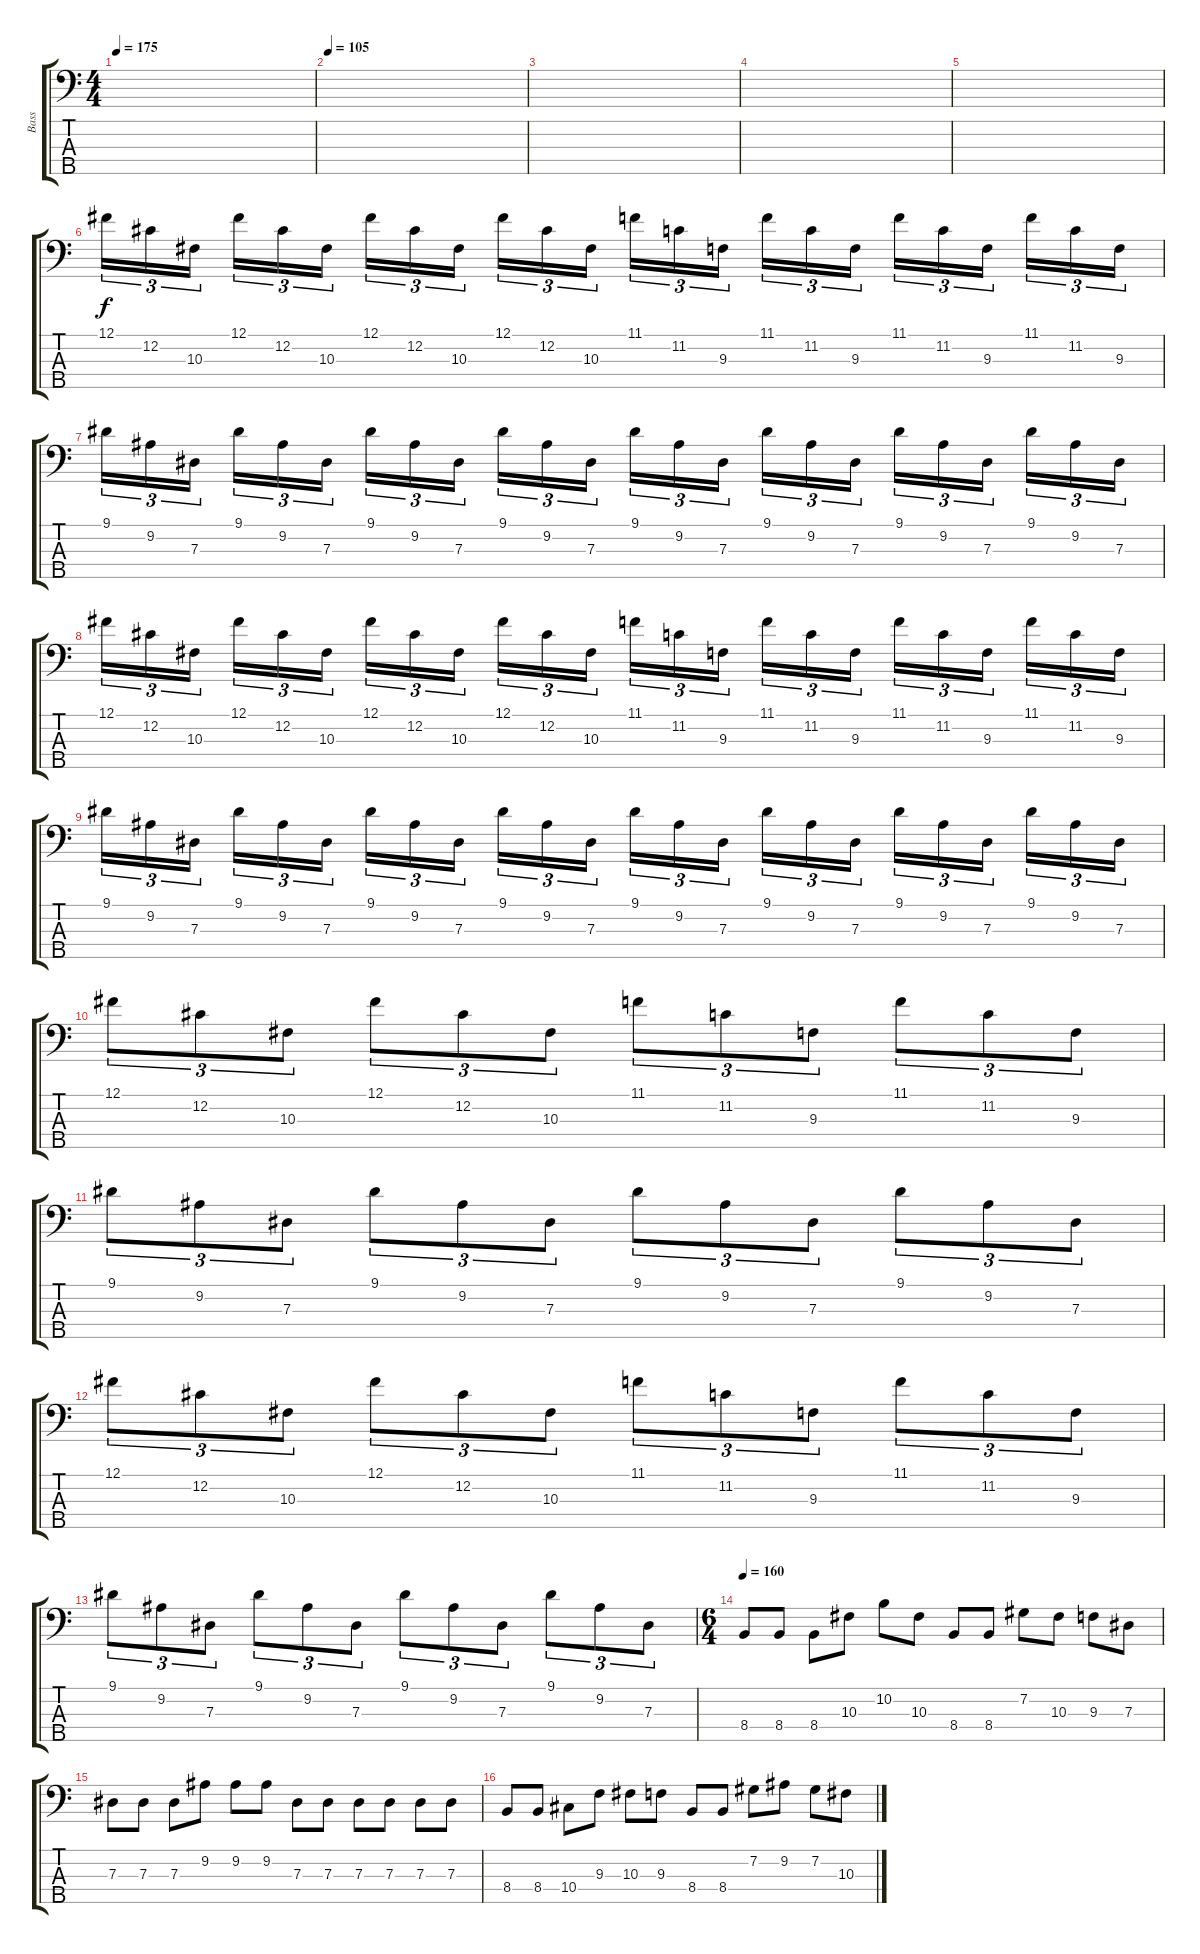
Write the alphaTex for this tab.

\track ("Bass" "Bass") {instrument electricbassfinger}
\staff {score tabs}
\tuning (Gb2 Db2 Ab1 Eb1 Ab0) {hide}
\ts (4 4)
\tempo 175
\clef f4
\ks c
|
\tempo 105
|
|
|
|
12.1.16{tu (3 2)} 12.2.16{tu (3 2)} 10.3.16{tu (3 2)} 12.1.16{tu (3 2)} 12.2.16{tu (3 2)} 10.3.16{tu (3 2)} 12.1.16{tu (3 2)} 12.2.16{tu (3 2)} 10.3.16{tu (3 2)} 12.1.16{tu (3 2)} 12.2.16{tu (3 2)} 10.3.16{tu (3 2)} 11.1.16{tu (3 2)} 11.2.16{tu (3 2)} 9.3.16{tu (3 2)} 11.1.16{tu (3 2)} 11.2.16{tu (3 2)} 9.3.16{tu (3 2)} 11.1.16{tu (3 2)} 11.2.16{tu (3 2)} 9.3.16{tu (3 2)} 11.1.16{tu (3 2)} 11.2.16{tu (3 2)} 9.3.16{tu (3 2)} |
9.1.16{tu (3 2)} 9.2.16{tu (3 2)} 7.3.16{tu (3 2)} 9.1.16{tu (3 2)} 9.2.16{tu (3 2)} 7.3.16{tu (3 2)} 9.1.16{tu (3 2)} 9.2.16{tu (3 2)} 7.3.16{tu (3 2)} 9.1.16{tu (3 2)} 9.2.16{tu (3 2)} 7.3.16{tu (3 2)} 9.1.16{tu (3 2)} 9.2.16{tu (3 2)} 7.3.16{tu (3 2)} 9.1.16{tu (3 2)} 9.2.16{tu (3 2)} 7.3.16{tu (3 2)} 9.1.16{tu (3 2)} 9.2.16{tu (3 2)} 7.3.16{tu (3 2)} 9.1.16{tu (3 2)} 9.2.16{tu (3 2)} 7.3.16{tu (3 2)} |
12.1.16{tu (3 2)} 12.2.16{tu (3 2)} 10.3.16{tu (3 2)} 12.1.16{tu (3 2)} 12.2.16{tu (3 2)} 10.3.16{tu (3 2)} 12.1.16{tu (3 2)} 12.2.16{tu (3 2)} 10.3.16{tu (3 2)} 12.1.16{tu (3 2)} 12.2.16{tu (3 2)} 10.3.16{tu (3 2)} 11.1.16{tu (3 2)} 11.2.16{tu (3 2)} 9.3.16{tu (3 2)} 11.1.16{tu (3 2)} 11.2.16{tu (3 2)} 9.3.16{tu (3 2)} 11.1.16{tu (3 2)} 11.2.16{tu (3 2)} 9.3.16{tu (3 2)} 11.1.16{tu (3 2)} 11.2.16{tu (3 2)} 9.3.16{tu (3 2)} |
9.1.16{tu (3 2)} 9.2.16{tu (3 2)} 7.3.16{tu (3 2)} 9.1.16{tu (3 2)} 9.2.16{tu (3 2)} 7.3.16{tu (3 2)} 9.1.16{tu (3 2)} 9.2.16{tu (3 2)} 7.3.16{tu (3 2)} 9.1.16{tu (3 2)} 9.2.16{tu (3 2)} 7.3.16{tu (3 2)} 9.1.16{tu (3 2)} 9.2.16{tu (3 2)} 7.3.16{tu (3 2)} 9.1.16{tu (3 2)} 9.2.16{tu (3 2)} 7.3.16{tu (3 2)} 9.1.16{tu (3 2)} 9.2.16{tu (3 2)} 7.3.16{tu (3 2)} 9.1.16{tu (3 2)} 9.2.16{tu (3 2)} 7.3.16{tu (3 2)} |
12.1.8{tu (3 2)} 12.2.8{tu (3 2)} 10.3.8{tu (3 2)} 12.1.8{tu (3 2)} 12.2.8{tu (3 2)} 10.3.8{tu (3 2)} 11.1.8{tu (3 2)} 11.2.8{tu (3 2)} 9.3.8{tu (3 2)} 11.1.8{tu (3 2)} 11.2.8{tu (3 2)} 9.3.8{tu (3 2)} |
9.1.8{tu (3 2)} 9.2.8{tu (3 2)} 7.3.8{tu (3 2)} 9.1.8{tu (3 2)} 9.2.8{tu (3 2)} 7.3.8{tu (3 2)} 9.1.8{tu (3 2)} 9.2.8{tu (3 2)} 7.3.8{tu (3 2)} 9.1.8{tu (3 2)} 9.2.8{tu (3 2)} 7.3.8{tu (3 2)} |
12.1.8{tu (3 2)} 12.2.8{tu (3 2)} 10.3.8{tu (3 2)} 12.1.8{tu (3 2)} 12.2.8{tu (3 2)} 10.3.8{tu (3 2)} 11.1.8{tu (3 2)} 11.2.8{tu (3 2)} 9.3.8{tu (3 2)} 11.1.8{tu (3 2)} 11.2.8{tu (3 2)} 9.3.8{tu (3 2)} |
9.1.8{tu (3 2)} 9.2.8{tu (3 2)} 7.3.8{tu (3 2)} 9.1.8{tu (3 2)} 9.2.8{tu (3 2)} 7.3.8{tu (3 2)} 9.1.8{tu (3 2)} 9.2.8{tu (3 2)} 7.3.8{tu (3 2)} 9.1.8{tu (3 2)} 9.2.8{tu (3 2)} 7.3.8{tu (3 2)} |
\ts (6 4)
\tempo 160
8.4.8 8.4.8 8.4.8 10.3.8 10.2.8 10.3.8 8.4.8 8.4.8 7.2.8 10.3.8 9.3.8 7.3.8 |
7.3.8 7.3.8 7.3.8 9.2.8 9.2.8 9.2.8 7.3.8 7.3.8 7.3.8 7.3.8 7.3.8 7.3.8 |
8.4.8 8.4.8 10.4.8 9.3.8 10.3.8 9.3.8 8.4.8 8.4.8 7.2.8 9.2.8 7.2.8 10.3.8
